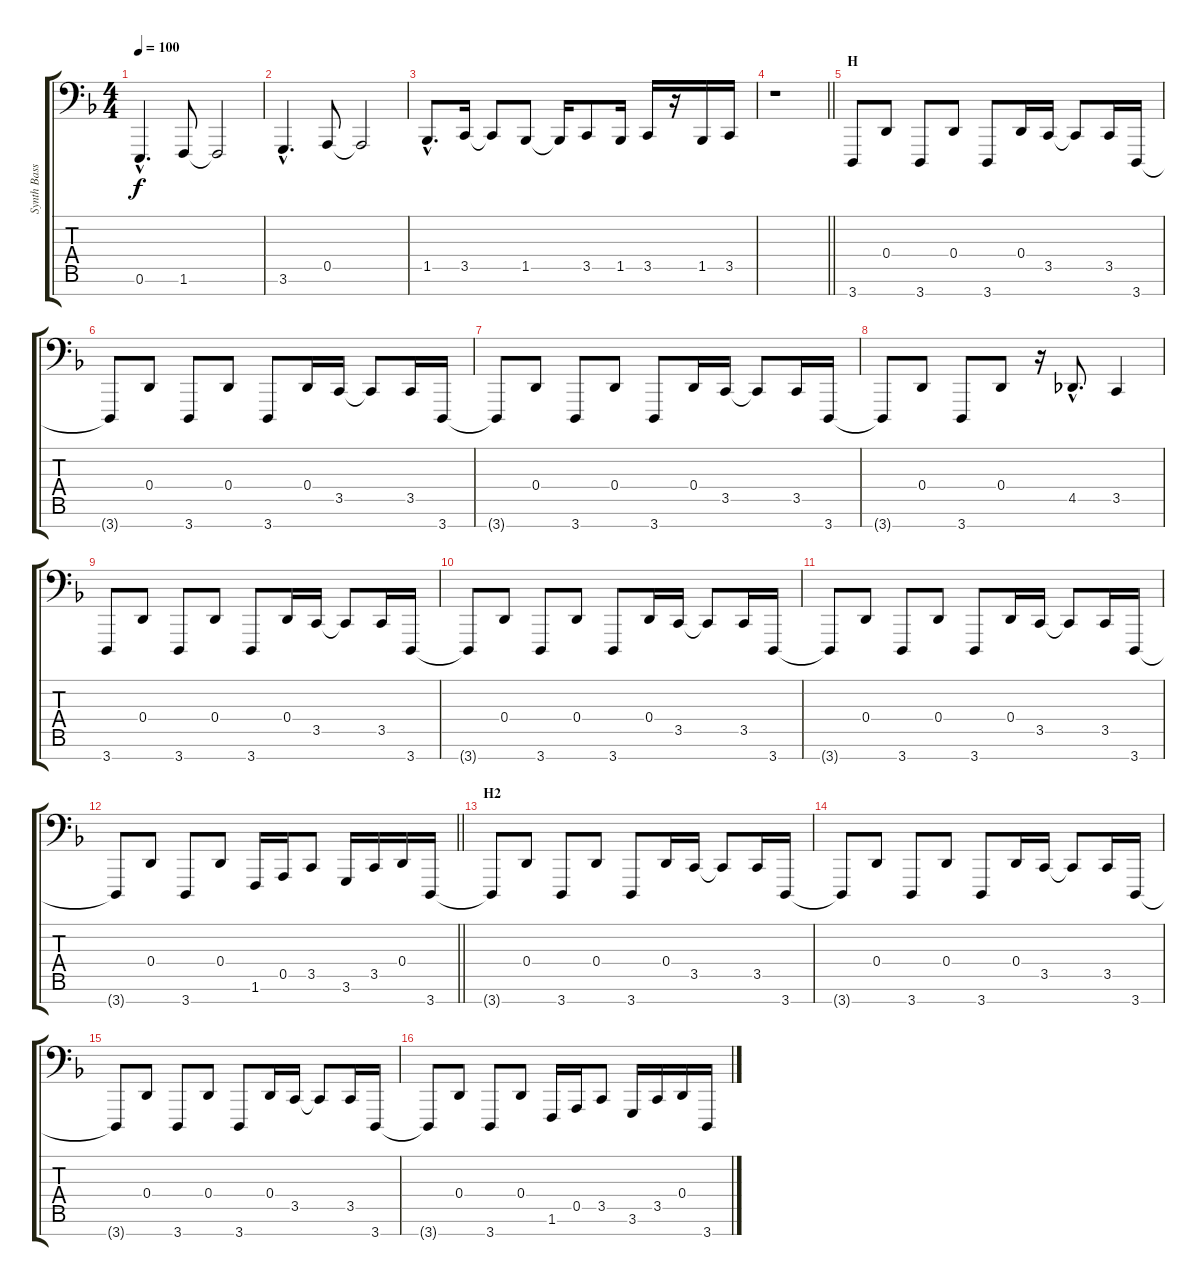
\track ("Synth Bass" "Synth Bass") {instrument lead2sawtooth}
\staff {score tabs}
\tuning (E3 B2 G2 D2 A1 E1 B0) {hide}
\ts (4 4)
\tempo 100
\clef f4
\ks f
0.6{hac}.4{d dy f} 1.6.8 1.6{t}.2 |
3.6{hac}.4{d} 0.5.8 0.5{t}.2 |
1.5{hac}.8{d} 3.5.16 3.5{t}.8 1.5.8 1.5{t}.16 3.5.8 1.5.16 3.5.16 r.16 1.5.16 3.5.16 |
\barLineRight lightlight
r.1 |
\section ("" "H")
3.7.8 0.4.8 3.7.8 0.4.8 3.7.8 0.4.16 3.5.16 3.5{t}.8 3.5.16 3.7.16 |
3.7{t}.8 0.4.8 3.7.8 0.4.8 3.7.8 0.4.16 3.5.16 3.5{t}.8 3.5.16 3.7.16 |
3.7{t}.8 0.4.8 3.7.8 0.4.8 3.7.8 0.4.16 3.5.16 3.5{t}.8 3.5.16 3.7.16 |
3.7{t}.8 0.4.8 3.7.8 0.4.8 r.16 4.5{hac}.8{d} 3.5.4 |
3.7.8 0.4.8 3.7.8 0.4.8 3.7.8 0.4.16 3.5.16 3.5{t}.8 3.5.16 3.7.16 |
3.7{t}.8 0.4.8 3.7.8 0.4.8 3.7.8 0.4.16 3.5.16 3.5{t}.8 3.5.16 3.7.16 |
3.7{t}.8 0.4.8 3.7.8 0.4.8 3.7.8 0.4.16 3.5.16 3.5{t}.8 3.5.16 3.7.16 |
\barLineRight lightlight
3.7{t}.8 0.4.8 3.7.8 0.4.8 1.6.16 0.5.16 3.5.8 3.6.16 3.5.16 0.4.16 3.7.16 |
\section ("" "H2")
3.7{t}.8 0.4.8 3.7.8 0.4.8 3.7.8 0.4.16 3.5.16 3.5{t}.8 3.5.16 3.7.16 |
3.7{t}.8 0.4.8 3.7.8 0.4.8 3.7.8 0.4.16 3.5.16 3.5{t}.8 3.5.16 3.7.16 |
3.7{t}.8 0.4.8 3.7.8 0.4.8 3.7.8 0.4.16 3.5.16 3.5{t}.8 3.5.16 3.7.16 |
3.7{t}.8 0.4.8 3.7.8 0.4.8 1.6.16 0.5.16 3.5.8 3.6.16 3.5.16 0.4.16 3.7.16
